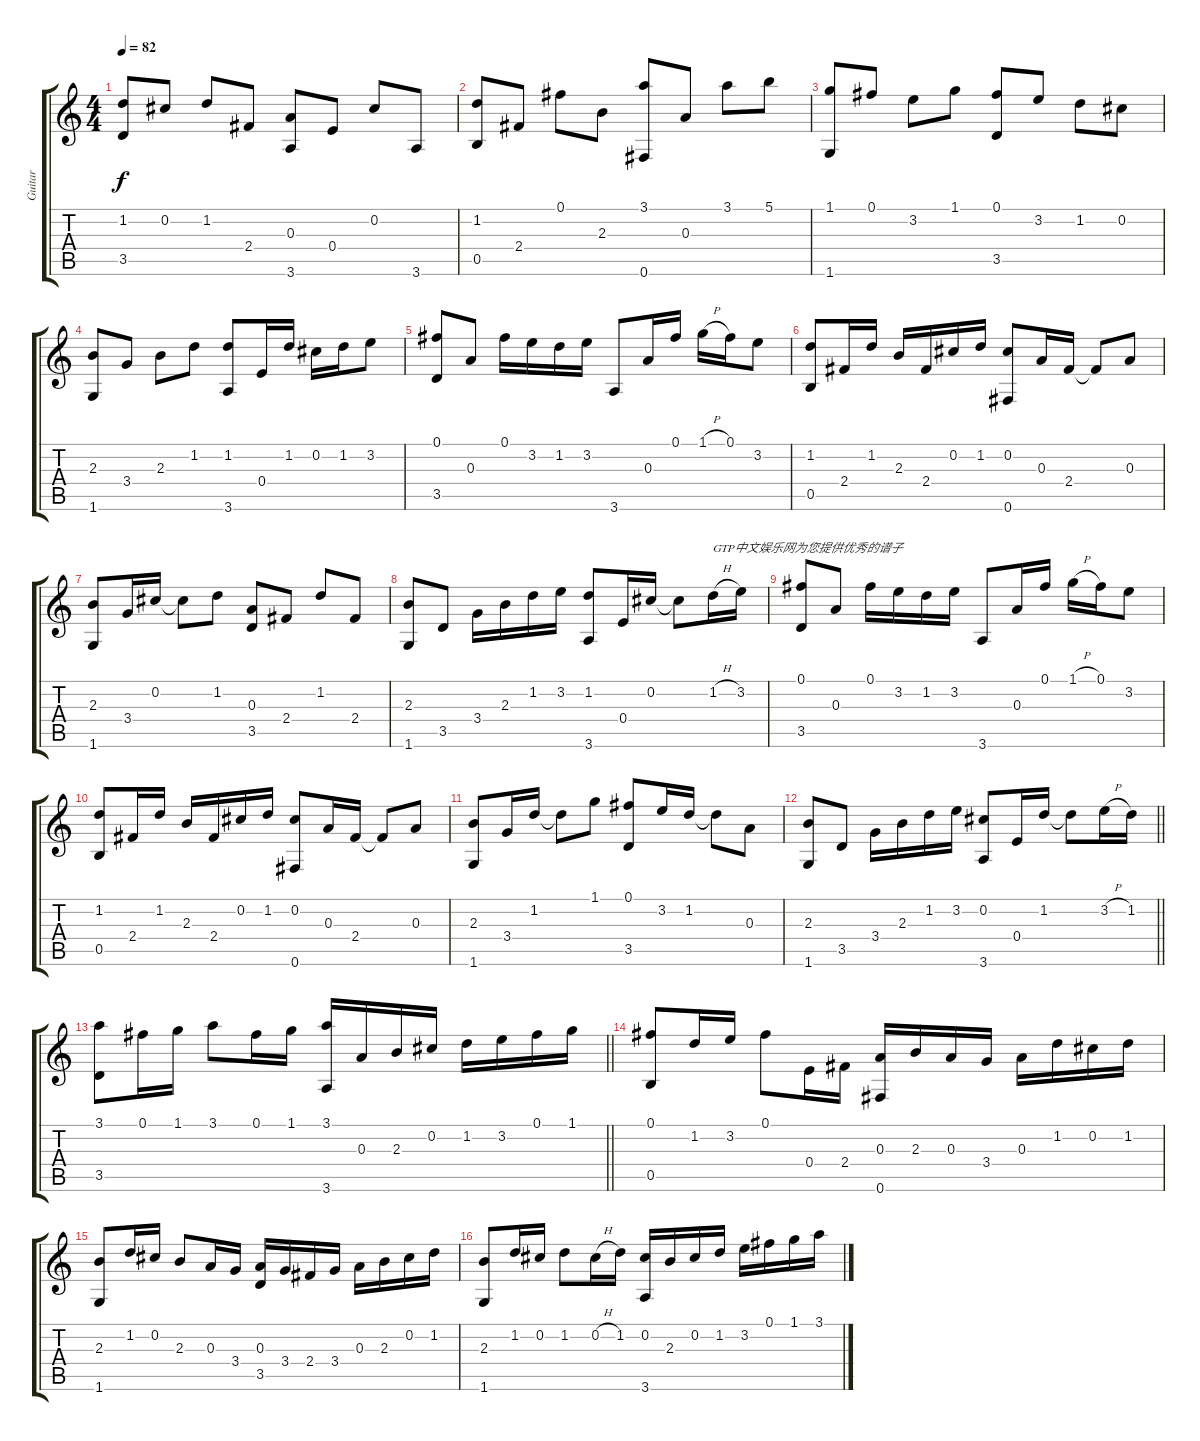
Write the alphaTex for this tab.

\track ("Guitar" "Guitar") {instrument acousticguitarsteel}
\staff {score tabs}
\tuning (Gb4 Db4 A3 E3 B2 Gb2) {hide}
\ts (4 4)
\tempo 82
\clef g2
\ks c
(1.2 3.5).8{dy f} 0.2.8 1.2.8 2.4.8 (0.3 3.6).8 0.4.8 0.2.8 3.6.8 |
(1.2 0.5).8 2.4.8 0.1.8 2.3.8 (3.1 0.6).8 0.3.8 3.1.8 5.1.8 |
(1.1 1.6).8 0.1.8 3.2.8 1.1.8 (0.1 3.5).8 3.2.8 1.2.8 0.2.8 |
(2.3 1.6).8 3.4.8 2.3.8 1.2.8 (1.2 3.6).8 0.4.16 1.2.16 0.2.16 1.2.16 3.2.8 |
(0.1 3.5).8 0.3.8 0.1.16 3.2.16 1.2.16 3.2.16 3.6.8 0.3.16 0.1.16 1.1{h}.16 0.1.16 3.2.8 |
(1.2 0.5).8 2.4.16 1.2.16 2.3.16 2.4.16 0.2.16 1.2.16 (0.2 0.6).8 0.3.16 2.4.16 2.4{t}.8 0.3.8 |
(2.3 1.6).8 3.4.16 0.2.16 0.2{t}.8 1.2.8 (0.3 3.5).8 2.4.8 1.2.8 2.4.8 |
(2.3 1.6).8 3.5.8 3.4.16 2.3.16 1.2.16 3.2.16 (1.2 3.6).8 0.4.16 0.2.16 0.2{t}.8 1.2{h}.16{txt "GTP中文娱乐网为您提供优秀的谱子"} 3.2.16 |
(0.1 3.5).8 0.3.8 0.1.16 3.2.16 1.2.16 3.2.16 3.6.8 0.3.16 0.1.16 1.1{h}.16 0.1.16 3.2.8 |
(1.2 0.5).8 2.4.16 1.2.16 2.3.16 2.4.16 0.2.16 1.2.16 (0.2 0.6).8 0.3.16 2.4.16 2.4{t}.8 0.3.8 |
(2.3 1.6).8 3.4.16 1.2.16 1.2{t}.8 1.1.8 (0.1 3.5).8 3.2.16 1.2.16 1.2{t}.8 0.3.8 |
\barLineRight lightlight
(2.3 1.6).8 3.5.8 3.4.16 2.3.16 1.2.16 3.2.16 (0.2 3.6).8 0.4.16 1.2.16 1.2{t}.8 3.2{h}.16 1.2.16 |
\section ("" "")
\barLineRight lightlight
(3.1 3.5).8 0.1.16 1.1.16 3.1.8 0.1.16 1.1.16 (3.1 3.6).16 0.3.16 2.3.16 0.2.16 1.2.16 3.2.16 0.1.16 1.1.16 |
\section ("" "")
(0.1 0.5).8 1.2.16 3.2.16 0.1.8 0.4.16 2.4.16 (0.3 0.6).16 2.3.16 0.3.16 3.4.16 0.3.16 1.2.16 0.2.16 1.2.16 |
(2.3 1.6).8 1.2.16 0.2.16 2.3.8 0.3.16 3.4.16 (0.3 3.5).16 3.4.16 2.4.16 3.4.16 0.3.16 2.3.16 0.2.16 1.2.16 |
(2.3 1.6).8 1.2.16 0.2.16 1.2.8 0.2{h}.16 1.2.16 (0.2 3.6).16 2.3.16 0.2.16 1.2.16 3.2.16 0.1.16 1.1.16 3.1.16
